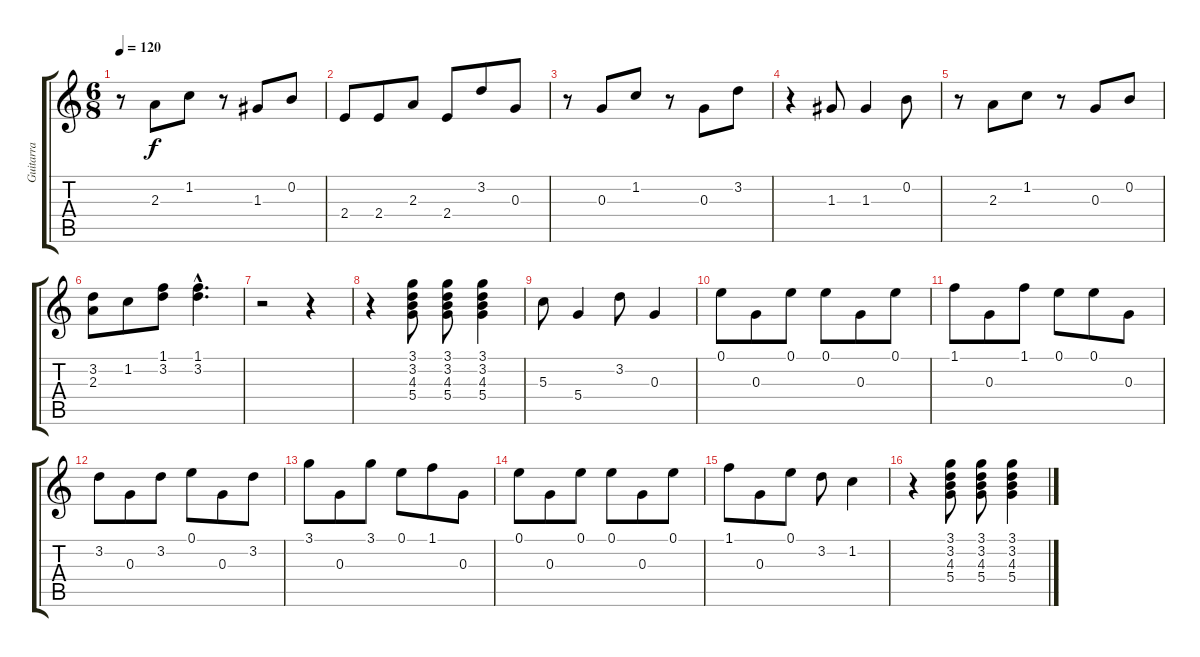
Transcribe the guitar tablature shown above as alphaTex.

\track ("Guitarra" "Guitarra") {instrument acousticguitarnylon}
\staff {score tabs}
\tuning (E4 B3 G3 D3 A2 E2) {hide}
\ts (6 8)
\tempo 120
\clef g2
\ks c
r.8{dy f instrument acousticguitarnylon} 2.3.8 1.2.8 r.8 1.3.8 0.2.8 |
2.4.8 2.4.8 2.3.8 2.4.8 3.2.8 0.3.8 |
r.8 0.3.8 1.2.8 r.8 0.3.8 3.2.8 |
r.4 1.3.8 1.3.4 0.2.8 |
r.8 2.3.8 1.2.8 r.8 0.3.8 0.2.8 |
(3.2 2.3).8 1.2.8 (1.1 3.2).8 (1.1{hac} 3.2{hac}).4{d} |
r.2 r.4 |
r.4 (3.1 3.2 4.3 5.4).8 (3.1 3.2 4.3 5.4).8 (3.1 3.2 4.3 5.4).4 |
5.3.8 5.4.4 3.2.8 0.3.4 |
0.1.8 0.3.8 0.1.8 0.1.8 0.3.8 0.1.8 |
1.1.8 0.3.8 1.1.8 0.1.8 0.1.8 0.3.8 |
3.2.8 0.3.8 3.2.8 0.1.8 0.3.8 3.2.8 |
3.1.8 0.3.8 3.1.8 0.1.8 1.1.8 0.3.8 |
0.1.8 0.3.8 0.1.8 0.1.8 0.3.8 0.1.8 |
1.1.8 0.3.8 0.1.8 3.2.8 1.2.4 |
r.4 (3.1 3.2 4.3 5.4).8 (3.1 3.2 4.3 5.4).8 (3.1 3.2 4.3 5.4).4
